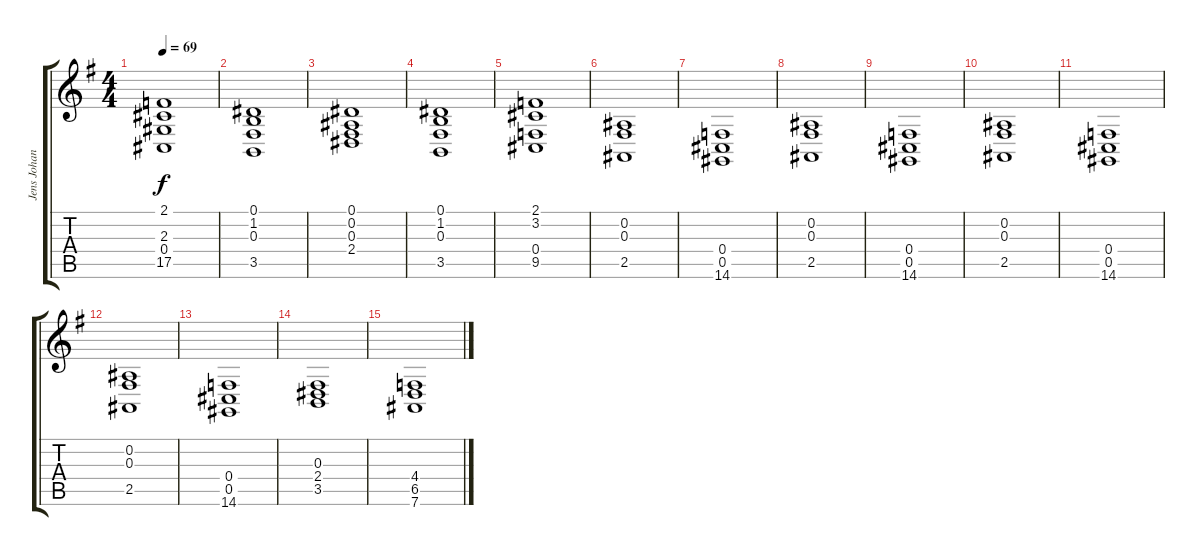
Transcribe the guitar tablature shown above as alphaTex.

\track ("Jens Johansson" "Jens Johan") {instrument stringensemble1}
\staff {score tabs}
\tuning (Eb4 Bb3 Gb3 Db3 Ab2 Eb2) {hide}
\ts (4 4)
\tempo 69
\clef g2
\ks g
(2.1 2.3 0.4 17.5).1{dy f} |
(0.1 1.2 0.3 3.5).1 |
(0.1 0.2 0.3 2.4).1 |
(0.1 1.2 0.3 3.5).1 |
(2.1 3.2 0.4 9.5).1 |
(0.2 0.3 2.5).1 |
(0.4 0.5 14.6).1 |
(0.2 0.3 2.5).1 |
(0.4 0.5 14.6).1 |
(0.2 0.3 2.5).1 |
(0.4 0.5 14.6).1 |
(0.2 0.3 2.5).1 |
(0.4 0.5 14.6).1 |
(0.3 2.4 3.5).1 |
(4.4 6.5 7.6).1
